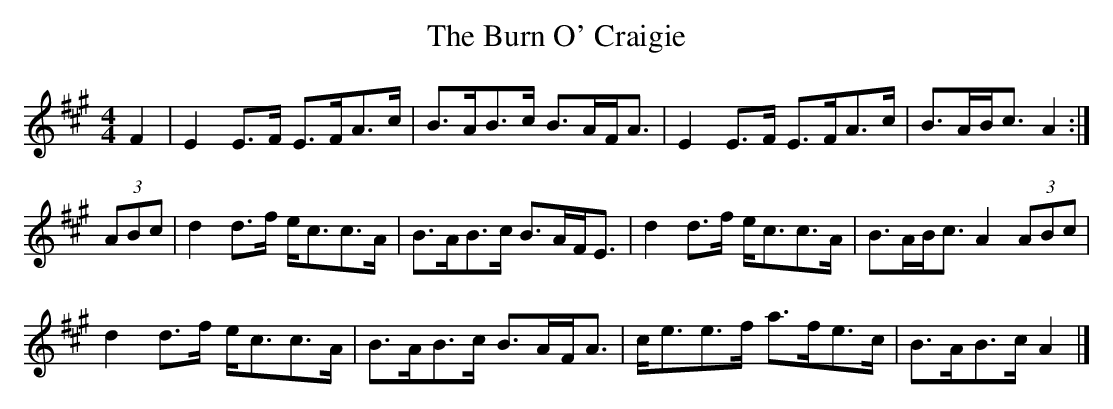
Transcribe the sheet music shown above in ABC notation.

X:1
T:Burn O' Craigie, The
M:4/4
L:1/8
K:A
F2|E2 E>F E>FA>c|B>AB>c B>AF<A|E2 E>F E>FA>c|B>AB<c A2:|]
(3ABc|d2 d>f e<cc>A|B>AB>c B>AF<E|d2 d>f e<cc>A|B>AB<c A2 (3ABc|
d2 d>f e<cc>A|B>AB>c B>AF<A|c<ee>f a>fe>c|B>AB>c A2|]
